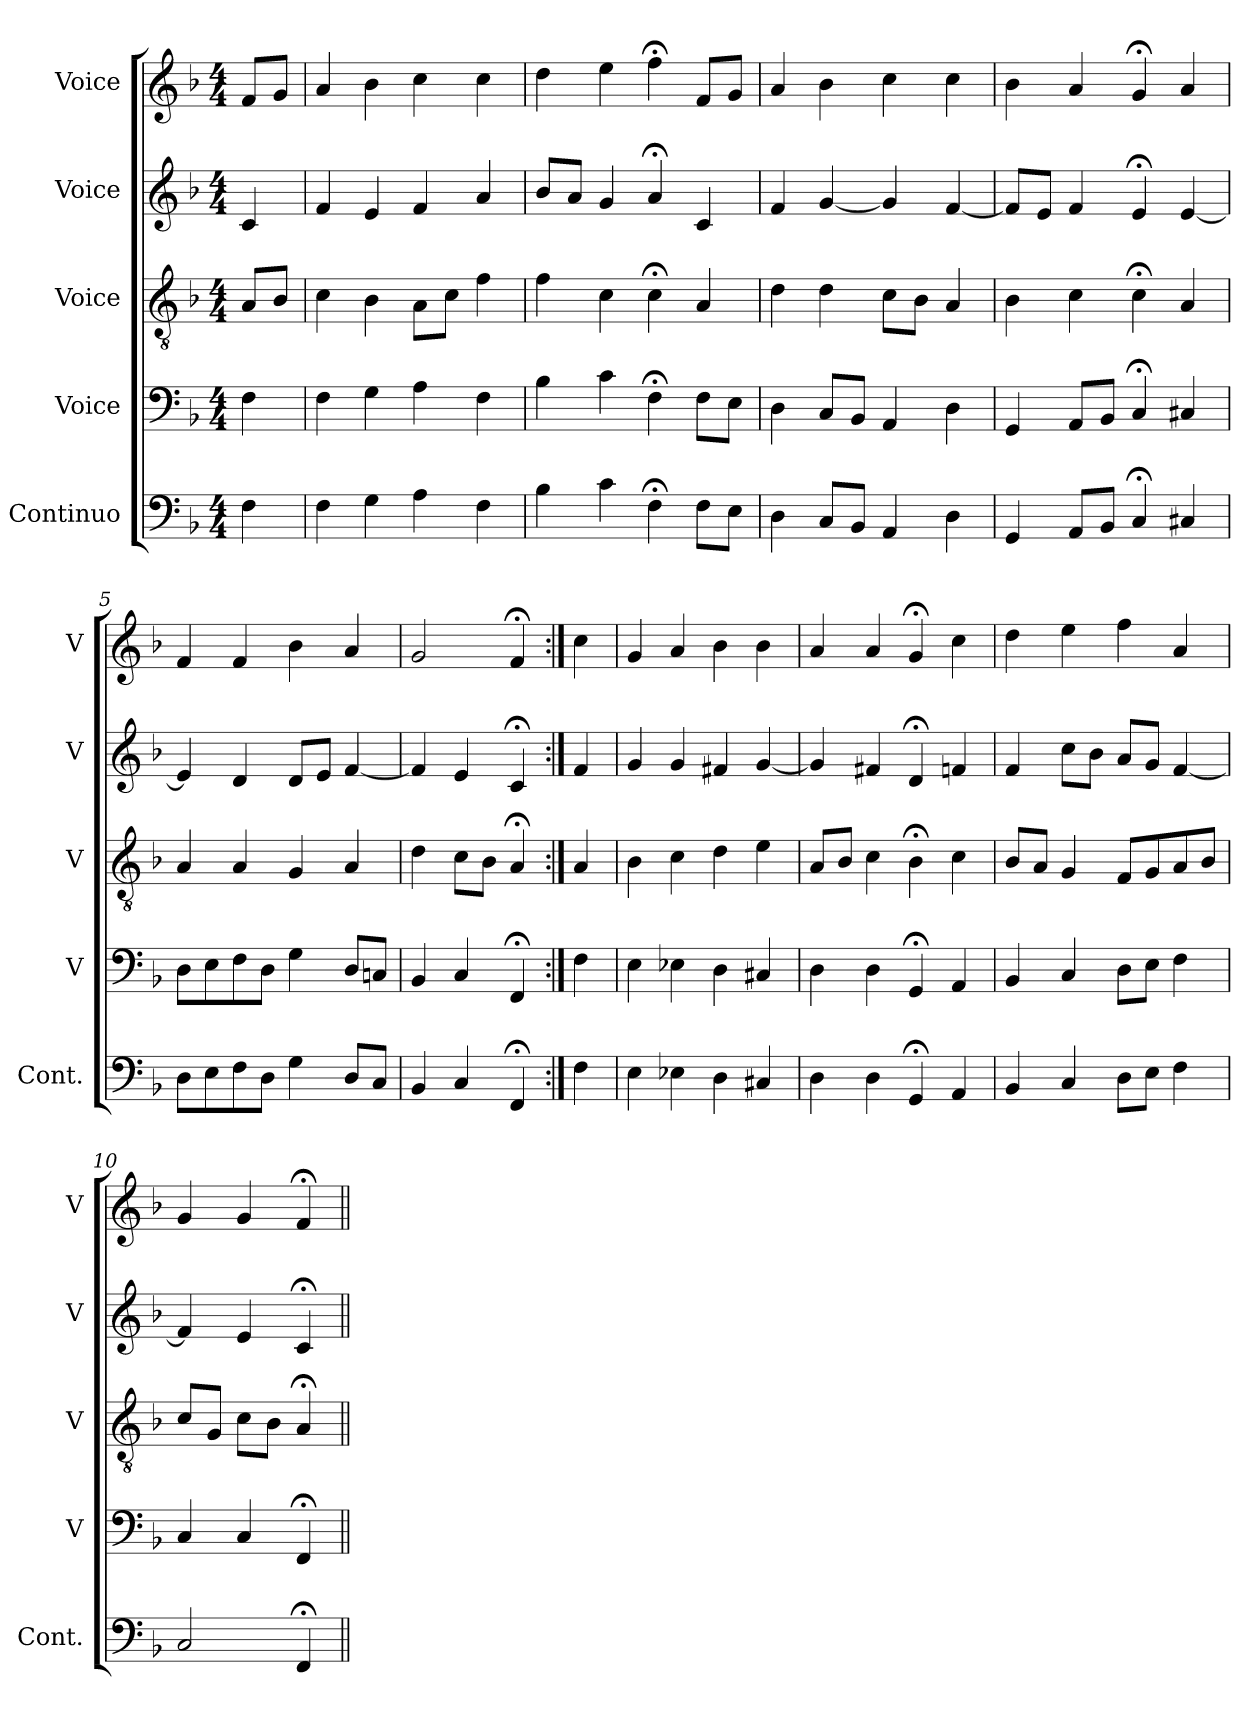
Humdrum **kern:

**kern	**kern	**kern	**kern	**kern
*part5	*part4	*part3	*part2	*part1
*staff5	*staff4	*staff3	*staff2	*staff1
*I"Continuo	*I"Voice	*I"Voice	*I"Voice	*I"Voice
*I'Cont.	*I'V	*I'V	*I'V	*I'V
*clefF4	*clefF4	*clefGv2	*clefG2	*clefG2
*ITrd7c12	*	*	*	*
*k[b-]	*k[b-]	*k[b-]	*k[b-]	*k[b-]
*M4/4	*M4/4	*M4/4	*M4/4	*M4/4
=	=	=	=	=
4FF\	4F\	8A/L	4c/	8f/L
.	.	8B-/J	.	8g/J
=1	=1	=1	=1	=1
4FF\	4F\	4c\	4f/	4a/
4GG\	4G\	4B-\	4e/	4b-\
4AA\	4A\	8A\L	4f/	4cc\
.	.	8c\J	.	.
4FF\	4F\	4f\	4a/	4cc\
=2	=2	=2	=2	=2
4BB-\	4B-\	4f\	8b-/L	4dd\
.	.	.	8a/J	.
4C\	4c\	4c\	4g/	4ee\
4FF;<\	4F;<\	4c;<\	4a;</	4ff;<\
8FF\L	8F\L	4A/	4c/	8f/L
8EE\J	8E\J	.	.	8g/J
=3	=3	=3	=3	=3
4DD\	4D\	4d\	4f/	4a/
8CC/L	8C/L	4d\	[4g/	4b-\
8BBB-/J	8BB-/J	.	.	.
4AAA/	4AA/	8c\L	4g/]	4cc\
.	.	8B-\J	.	.
4DD\	4D\	4A/	[4f/	4cc\
=4	=4	=4	=4	=4
4GGG/	4GG/	4B-\	8f/L]	4b-\
.	.	.	8e/J	.
8AAA/L	8AA/L	4c\	4f/	4a/
8BBB-/J	8BB-/J	.	.	.
4CC;</	4C;</	4c;<\	4e;</	4g;</
4CC#X/	4C#X/	4A/	[4e/	4a/
=5	=5	=5	=5	=5
8DD\L	8D\L	4A/	4e/]	4f/
8EE\	8E\	.	.	.
8FF\	8F\	4A/	4d/	4f/
8DD\J	8D\J	.	.	.
4GG\	4G\	4G/	8d/L	4b-\
.	.	.	8e/J	.
8DD/L	8D/L	4A/	[4f/	4a/
8CC/J	8Cn/J	.	.	.
=6	=6	=6	=6	=6
4BBB-/	4BB-/	4d\	4f/]	2g/
4CC/	4C/	8c\L	4e/	.
.	.	8B-\J	.	.
4FFF;</	4FF;</	4A;</	4c;</	4f;</
!!LO:LB:g=z
=6X1:|!	=6X1:|!	=6X1:|!	=6X1:|!	=6X1:|!
4FF\	4F\	4A/	4f/	4cc\
=7	=7	=7	=7	=7
4EE\	4E\	4B-\	4g/	4g/
4EE-X\	4E-X\	4c\	4g/	4a/
4DD\	4D\	4d\	4f#X/	4b-\
4CC#X/	4C#X/	4e\	[4g/	4b-\
=8	=8	=8	=8	=8
4DD\	4D\	8A/L	4g/]	4a/
.	.	8B-/J	.	.
4DD\	4D\	4c\	4f#X/	4a/
4GGG;</	4GG;</	4B-;<\	4d;</	4g;</
4AAA/	4AA/	4c\	4fn/	4cc\
=9	=9	=9	=9	=9
4BBB-/	4BB-/	8B-/L	4f/	4dd\
.	.	8A/J	.	.
4CC/	4C/	4G/	8cc\L	4ee\
.	.	.	8b-\J	.
8DD\L	8D\L	8F/L	8a/L	4ff\
8EE\J	8E\J	8G/	8g/J	.
4FF\	4F\	8A/	[4f/	4a/
.	.	8B-/J	.	.
=10	=10	=10	=10	=10
2CC/	4C/	8c/L	4f/]	4g/
.	.	8G/J	.	.
.	4C/	8c\L	4e/	4g/
.	.	8B-\J	.	.
4FFF;</	4FF;</	4A;</	4c;</	4f;</
=||	=||	=||	=||	=||
*-	*-	*-	*-	*-
